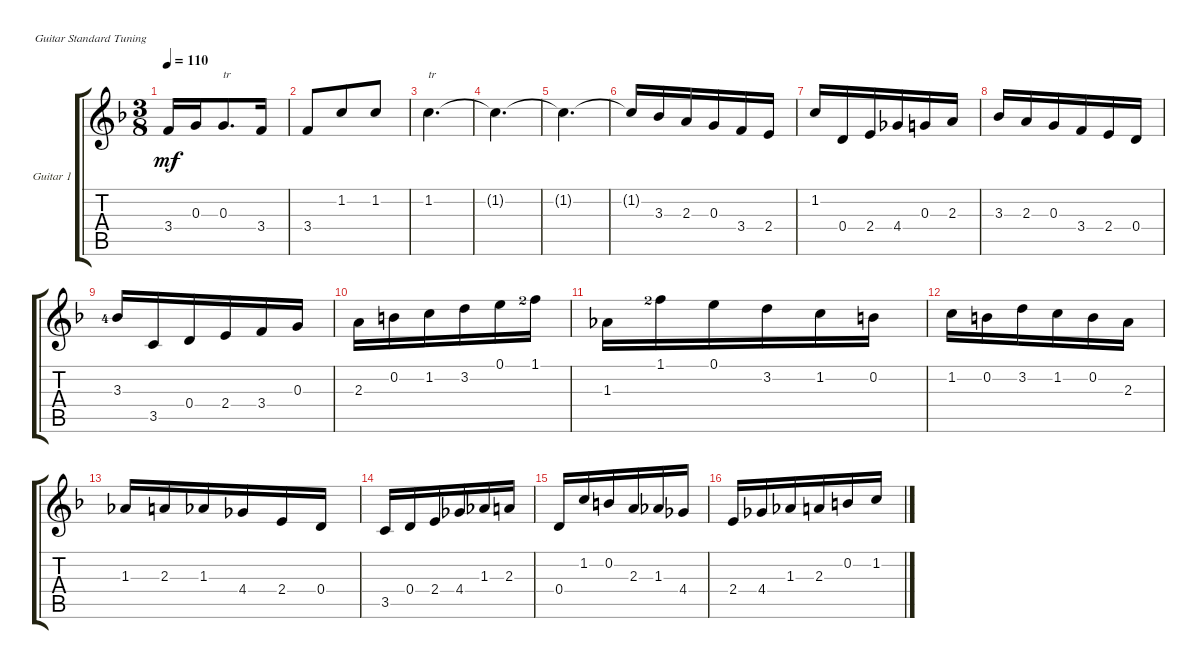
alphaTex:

\bracketExtendMode groupsimilarinstruments
\firstSystemTrackNameOrientation horizontal
\otherSystemsTrackNameOrientation horizontal
\track ("Guitar 1" "Guitar 1") {instrument acousticguitarnylon}
\staff {score tabs}
\tuning (E4 B3 G3 D3 A2 E2)
\ts (3 8)
\tempo 110
\clef g2
\ks dminor
3.4.16{dy mf} 0.3.16 0.3.8{d txt "tr"} 3.4.16 |
3.4.8 1.2.8 1.2.8 |
1.2.4{d txt "tr"} |
1.2{t}.4{d} |
1.2{t}.4{d} |
1.2{t}.16 3.3.16 2.3.16 0.3.16 3.4.16 2.4.16 |
1.2.16 0.4.16 2.4.16 4.4.16 0.3.16 2.3.16 |
3.3.16 2.3.16 0.3.16 3.4.16 2.4.16 0.4.16 |
3.3{lf 5}.16 3.5.16 0.4.16 2.4.16 3.4.16 0.3.16 |
2.3.16 0.2.16 1.2.16 3.2.16 0.1.16 1.1{lf 3}.16 |
1.3.16 1.1{lf 3}.16 0.1.16 3.2.16 1.2.16 0.2.16 |
1.2.16 0.2.16 3.2.16 1.2.16 0.2.16 2.3.16 |
1.3.16 2.3.16 1.3.16 4.4.16 2.4.16 0.4.16 |
3.5.16 0.4.16 2.4.16 4.4.16 1.3.16 2.3.16 |
0.4.16 1.2.16 0.2.16 2.3.16 1.3.16 4.4.16 |
2.4.16 4.4.16 1.3.16 2.3.16 0.2.16 1.2.16
